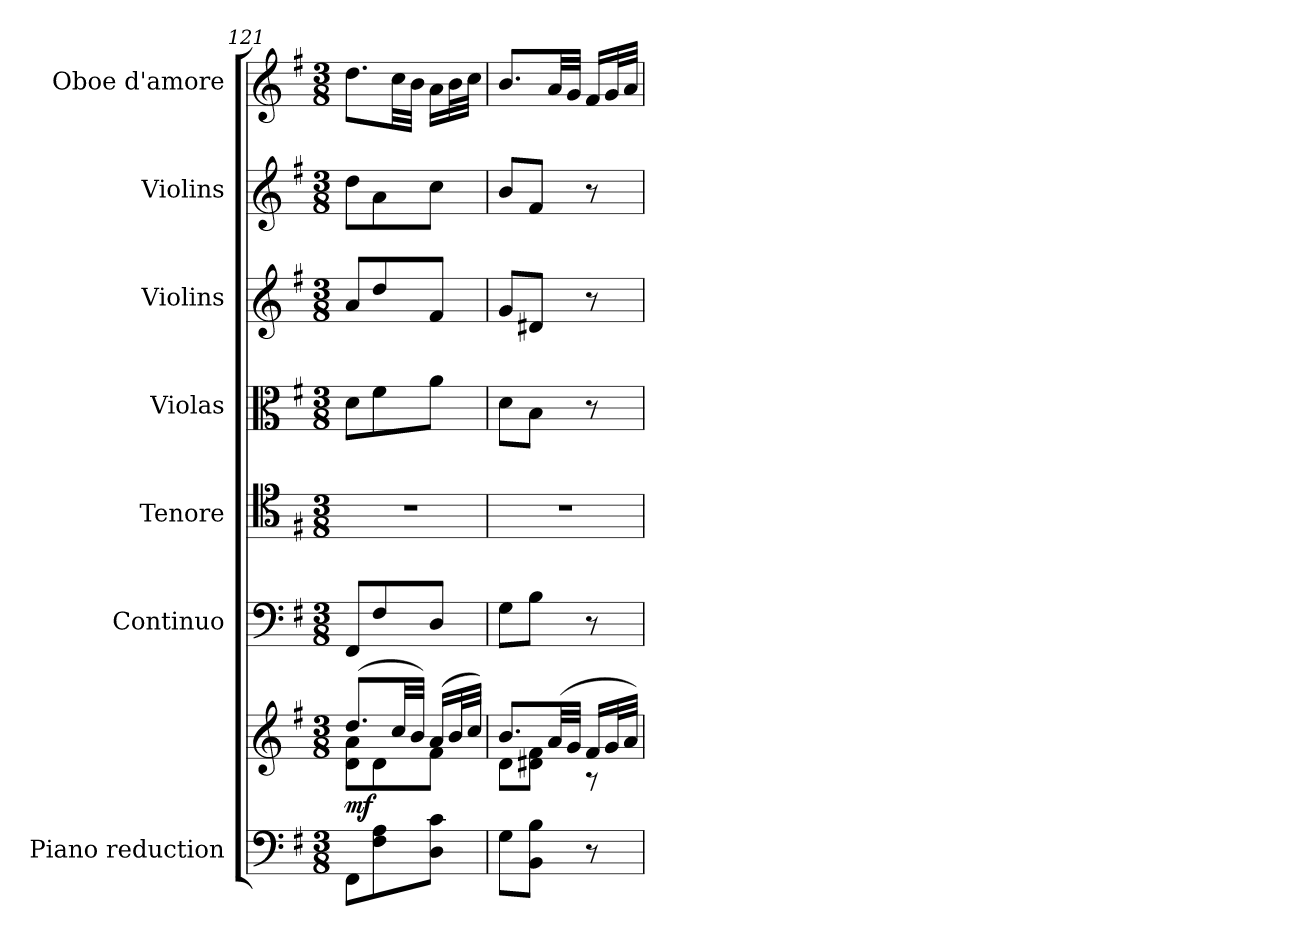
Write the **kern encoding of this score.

**kern	**kern	**dynam	**kern	**kern	**kern	**kern	**kern	**kern
*part7	*part7	*part7	*part6	*part5	*part4	*part3	*part2	*part1
*staff8	*staff7	*staff7/8	*staff6	*staff5	*staff4	*staff3	*staff2	*staff1
*I"Piano reduction	*	*	*I"Continuo	*I"Tenore	*I"Violas	*I"Violins	*I"Violins	*I"Oboe d'amore
*I'Pno	*	*	*	*	*	*	*	*I'Ob
!!LO:PB:g=z
*clefF4	*clefG2	*	*clefF4	*clefC4	*clefC3	*clefG2	*clefG2	*clefG2
*k[f#]	*k[f#]	*	*k[f#]	*k[f#]	*k[f#]	*k[f#]	*k[f#]	*k[f#]
*M3/8	*M3/8	*	*M3/8	*M3/8	*M3/8	*M3/8	*M3/8	*M3/8
=121	=121	=121	=121	=121	=121	=121	=121	=121
*	*^	*	*	*	*	*	*	*
!	!	!	!LO:DY:b	!	!	!	!	!	!
8FF#\L	(8.dd/L	8d\ 8a\L	mf	8FF#/L	4.r	8d\L	8a/L	8dd\L	8.dd\L
8F#\ 8A\	.	8d\	.	8F#/	.	8f#\	8dd/	8a\	.
.	32cc/LL	.	.	.	.	.	.	.	32cc\LL
.	32b/JJJ)	.	.	.	.	.	.	.	32b\JJJ
8D\ 8c\J	(16a/LL	8f#\J	.	8D/J	.	8a\J	8f#/J	8cc\J	16a\LL
.	32b/L	.	.	.	.	.	.	.	32b\L
.	32cc/JJJ)	.	.	.	.	.	.	.	32cc\JJJ
=122	=122	=122	=122	=122	=122	=122	=122	=122	=122
8G\L	8.b/L	8d\L	.	8G\L	4.r	8d\L	8g/L	8b/L	8.b/L
8BB\ 8B\J	.	8d#X\ 8f#\J	.	8B\J	.	8B\J	8d#X/J	8f#/J	.
.	(32a/LL	.	.	.	.	.	.	.	32a/LL
.	32g/JJJ	.	.	.	.	.	.	.	32g/JJJ
8r	16f#/LL	8r	.	8r	.	8r	8r	8r	16f#/LL
.	32g/L	.	.	.	.	.	.	.	32g/L
.	32a/JJJ)	.	.	.	.	.	.	.	32a/JJJ
*	*v	*v	*	*	*	*	*	*	*
=	=	=	=	=	=	=	=	=
*-	*-	*-	*-	*-	*-	*-	*-	*-
